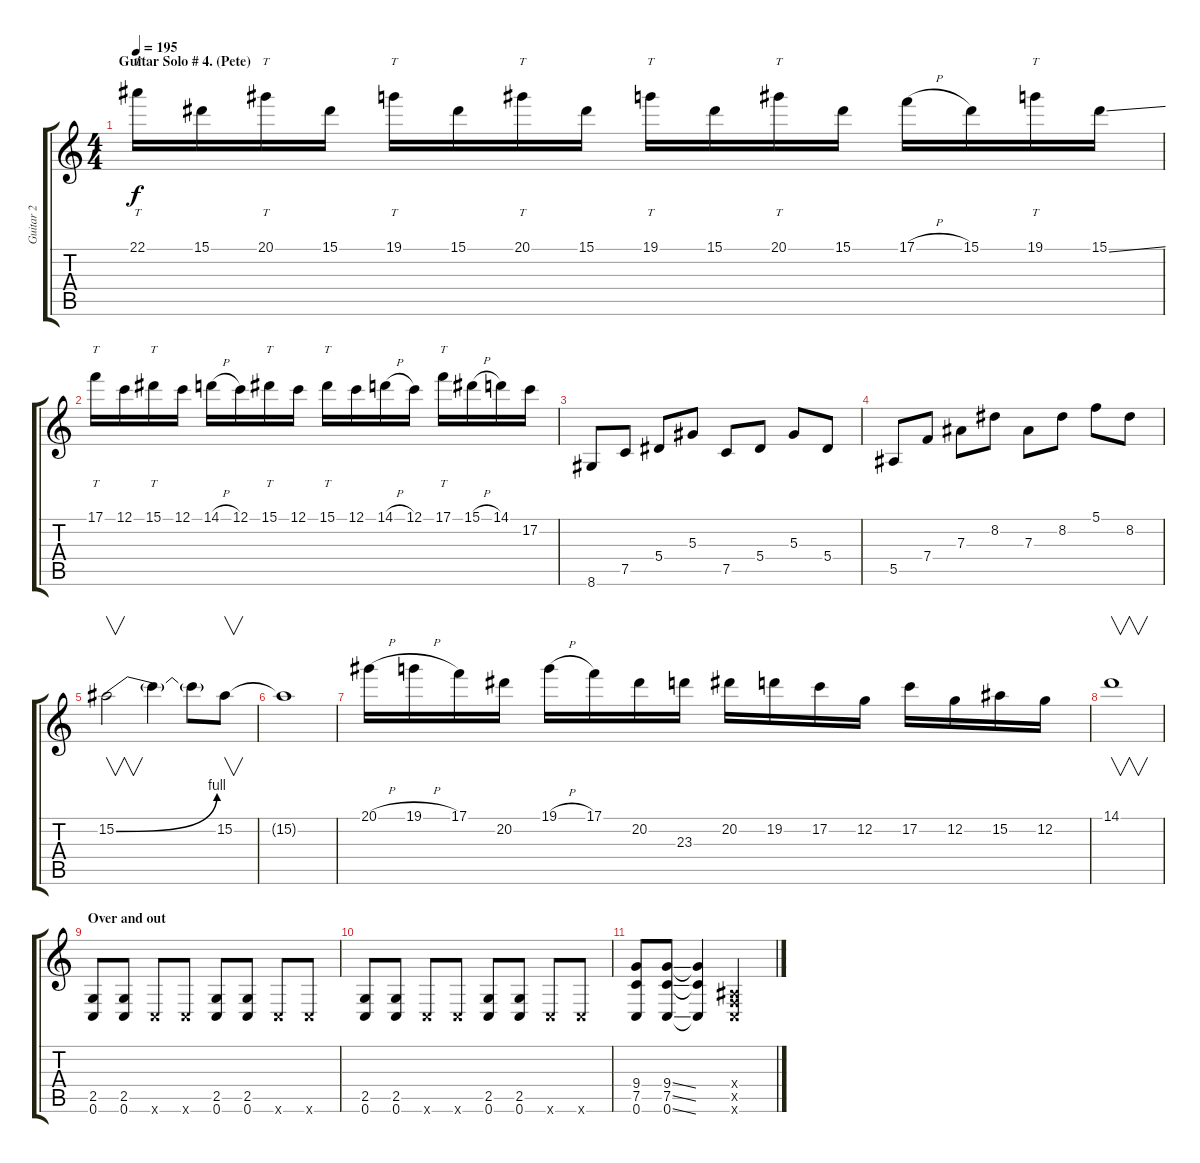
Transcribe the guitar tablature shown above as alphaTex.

\track ("Guitar 2" "Guitar 2") {instrument overdrivenguitar}
\staff {score tabs}
\tuning (C4 G3 Eb3 Bb2 F2 C2) {hide}
\ts (4 4)
\section ("" "Guitar Solo # 4. (Pete)")
\tempo 195
\clef g2
\ks c
22.1.16{tt dy f} 15.1.16 20.1.16{tt} 15.1.16 19.1.16{tt} 15.1.16 20.1.16{tt} 15.1.16 19.1.16{tt} 15.1.16 20.1.16{tt} 15.1.16 17.1{h}.16 15.1.16 19.1.16{tt} 15.1{ss}.16 |
17.1.16{tt} 12.1.16 15.1.16{tt} 12.1.16 14.1{h}.16 12.1.16 15.1.16{tt} 12.1.16 15.1.16{tt} 12.1.16 14.1{h}.16 12.1.16 17.1.16{tt} 15.1{h}.16 14.1.16 17.2.16 |
8.6.8 7.5.8 5.4.8 5.3.8 7.5.8 5.4.8 5.3.8 5.4.8 |
5.5.8 7.4.8 7.3.8 8.2.8 7.3.8 8.2.8 5.1.8 8.2.8 |
15.2{be (bend 0 0 60 4)}.2{v} 15.2{t}.4 15.2{t}.8 15.2.8{v} |
15.2{t}.1 |
20.1{h}.16 19.1{h}.16 17.1.16 20.2.16 19.1{h}.16 17.1.16 20.2.16 23.3.16 20.2.16 19.2.16 17.2.16 12.2.16 17.2.16 12.2.16 15.2.16 12.2.16 |
14.1.1{v} |
\section ("" "Over and out")
(2.5 0.6).8 (2.5 0.6).8 0.6{x}.8 0.6{x}.8 (2.5 0.6).8 (2.5 0.6).8 0.6{x}.8 0.6{x}.8 |
(2.5 0.6).8 (2.5 0.6).8 0.6{x}.8 0.6{x}.8 (2.5 0.6).8 (2.5 0.6).8 0.6{x}.8 0.6{x}.8 |
(9.4 7.5 0.6).8 (9.4{ss} 7.5{ss} 0.6{ss}).8 (9.4{t} 7.5{t} 0.6{t}).4 (0.4{x} 0.5{x} 0.6{x}).2
